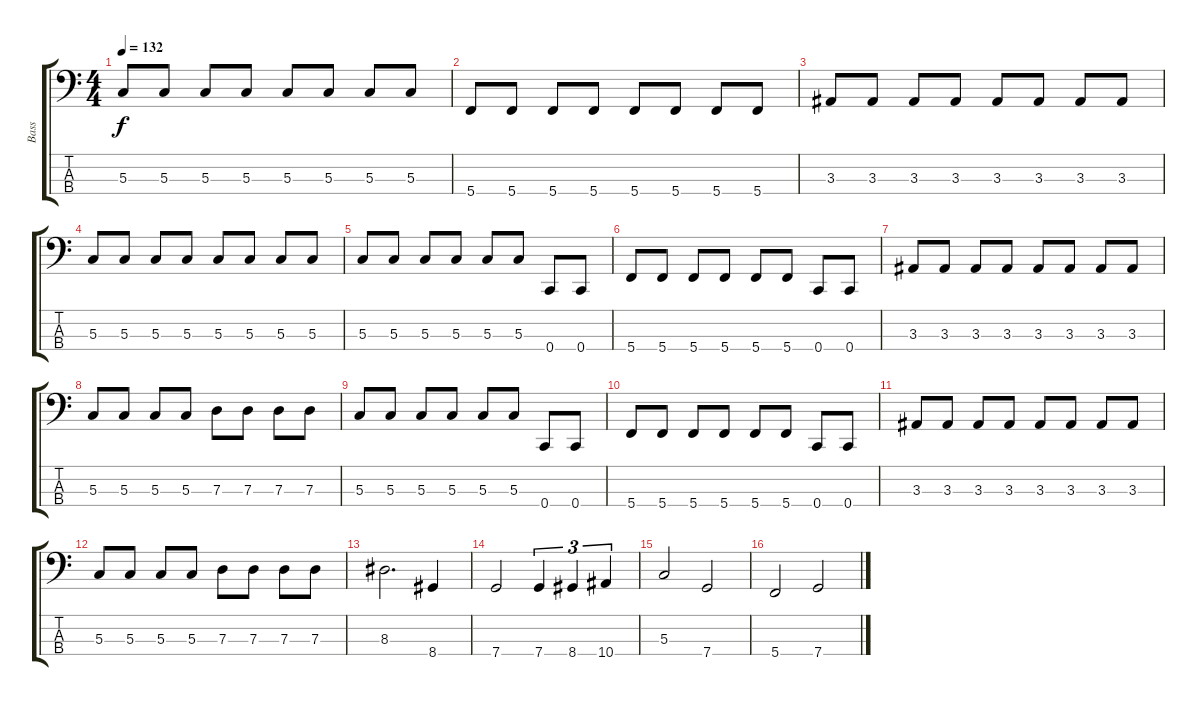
\track ("Bass" "Bass") {instrument electricbasspick}
\staff {score tabs}
\tuning (F2 C2 G1 C1) {hide}
\ts (4 4)
\tempo 132
\clef f4
\ks c
5.3.8{dy f} 5.3.8 5.3.8 5.3.8 5.3.8 5.3.8 5.3.8 5.3.8 |
5.4.8 5.4.8 5.4.8 5.4.8 5.4.8 5.4.8 5.4.8 5.4.8 |
3.3.8 3.3.8 3.3.8 3.3.8 3.3.8 3.3.8 3.3.8 3.3.8 |
5.3.8 5.3.8 5.3.8 5.3.8 5.3.8 5.3.8 5.3.8 5.3.8 |
5.3.8 5.3.8 5.3.8 5.3.8 5.3.8 5.3.8 0.4.8 0.4.8 |
5.4.8 5.4.8 5.4.8 5.4.8 5.4.8 5.4.8 0.4.8 0.4.8 |
3.3.8 3.3.8 3.3.8 3.3.8 3.3.8 3.3.8 3.3.8 3.3.8 |
5.3.8 5.3.8 5.3.8 5.3.8 7.3.8 7.3.8 7.3.8 7.3.8 |
5.3.8 5.3.8 5.3.8 5.3.8 5.3.8 5.3.8 0.4.8 0.4.8 |
5.4.8 5.4.8 5.4.8 5.4.8 5.4.8 5.4.8 0.4.8 0.4.8 |
3.3.8 3.3.8 3.3.8 3.3.8 3.3.8 3.3.8 3.3.8 3.3.8 |
5.3.8 5.3.8 5.3.8 5.3.8 7.3.8 7.3.8 7.3.8 7.3.8 |
8.3.2{d} 8.4.4 |
7.4.2 7.4.4{tu (3 2)} 8.4.4{tu (3 2)} 10.4.4{tu (3 2)} |
5.3.2 7.4.2 |
5.4.2 7.4.2
